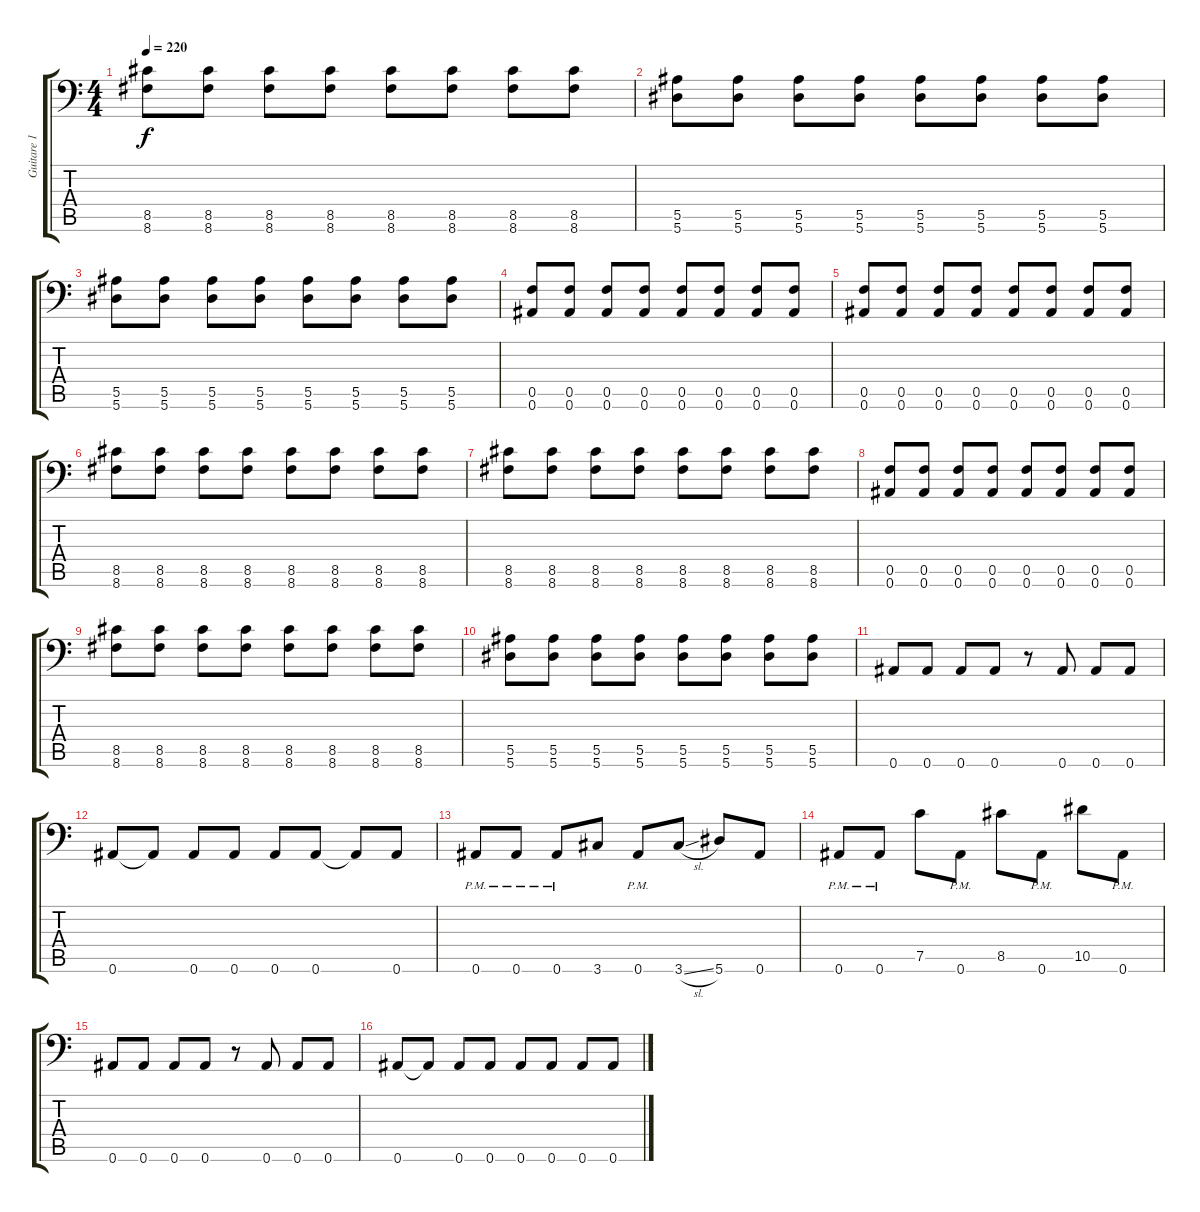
\track ("Guitare 1" "Guitare 1") {instrument distortionguitar}
\staff {score tabs}
\tuning (C4 G3 Eb3 Bb2 F2 Bb1) {hide}
\ts (4 4)
\tempo 220
\clef f4
\ks c
(8.5 8.6).8{dy f} (8.5 8.6).8 (8.5 8.6).8 (8.5 8.6).8 (8.5 8.6).8 (8.5 8.6).8 (8.5 8.6).8 (8.5 8.6).8 |
(5.5 5.6).8 (5.5 5.6).8 (5.5 5.6).8 (5.5 5.6).8 (5.5 5.6).8 (5.5 5.6).8 (5.5 5.6).8 (5.5 5.6).8 |
(5.5 5.6).8 (5.5 5.6).8 (5.5 5.6).8 (5.5 5.6).8 (5.5 5.6).8 (5.5 5.6).8 (5.5 5.6).8 (5.5 5.6).8 |
(0.5 0.6).8 (0.5 0.6).8 (0.5 0.6).8 (0.5 0.6).8 (0.5 0.6).8 (0.5 0.6).8 (0.5 0.6).8 (0.5 0.6).8 |
(0.5 0.6).8 (0.5 0.6).8 (0.5 0.6).8 (0.5 0.6).8 (0.5 0.6).8 (0.5 0.6).8 (0.5 0.6).8 (0.5 0.6).8 |
(8.5 8.6).8 (8.5 8.6).8 (8.5 8.6).8 (8.5 8.6).8 (8.5 8.6).8 (8.5 8.6).8 (8.5 8.6).8 (8.5 8.6).8 |
(8.5 8.6).8 (8.5 8.6).8 (8.5 8.6).8 (8.5 8.6).8 (8.5 8.6).8 (8.5 8.6).8 (8.5 8.6).8 (8.5 8.6).8 |
(0.5 0.6).8 (0.5 0.6).8 (0.5 0.6).8 (0.5 0.6).8 (0.5 0.6).8 (0.5 0.6).8 (0.5 0.6).8 (0.5 0.6).8 |
(8.5 8.6).8 (8.5 8.6).8 (8.5 8.6).8 (8.5 8.6).8 (8.5 8.6).8 (8.5 8.6).8 (8.5 8.6).8 (8.5 8.6).8 |
(5.5 5.6).8 (5.5 5.6).8 (5.5 5.6).8 (5.5 5.6).8 (5.5 5.6).8 (5.5 5.6).8 (5.5 5.6).8 (5.5 5.6).8 |
0.6.8 0.6.8 0.6.8 0.6.8 r.8 0.6.8 0.6.8 0.6.8 |
0.6.8 0.6{t}.8 0.6.8 0.6.8 0.6.8 0.6.8 0.6{t}.8 0.6.8 |
0.6{pm}.8 0.6{pm}.8 0.6{pm}.8 3.6.8 0.6{pm}.8 3.6{sl}.8 5.6.8 0.6.8 |
0.6{pm}.8 0.6{pm}.8 7.5.8 0.6{pm}.8 8.5.8 0.6{pm}.8 10.5.8 0.6{pm}.8 |
0.6.8 0.6.8 0.6.8 0.6.8 r.8 0.6.8 0.6.8 0.6.8 |
0.6.8 0.6{t}.8 0.6.8 0.6.8 0.6.8 0.6.8 0.6.8 0.6.8
